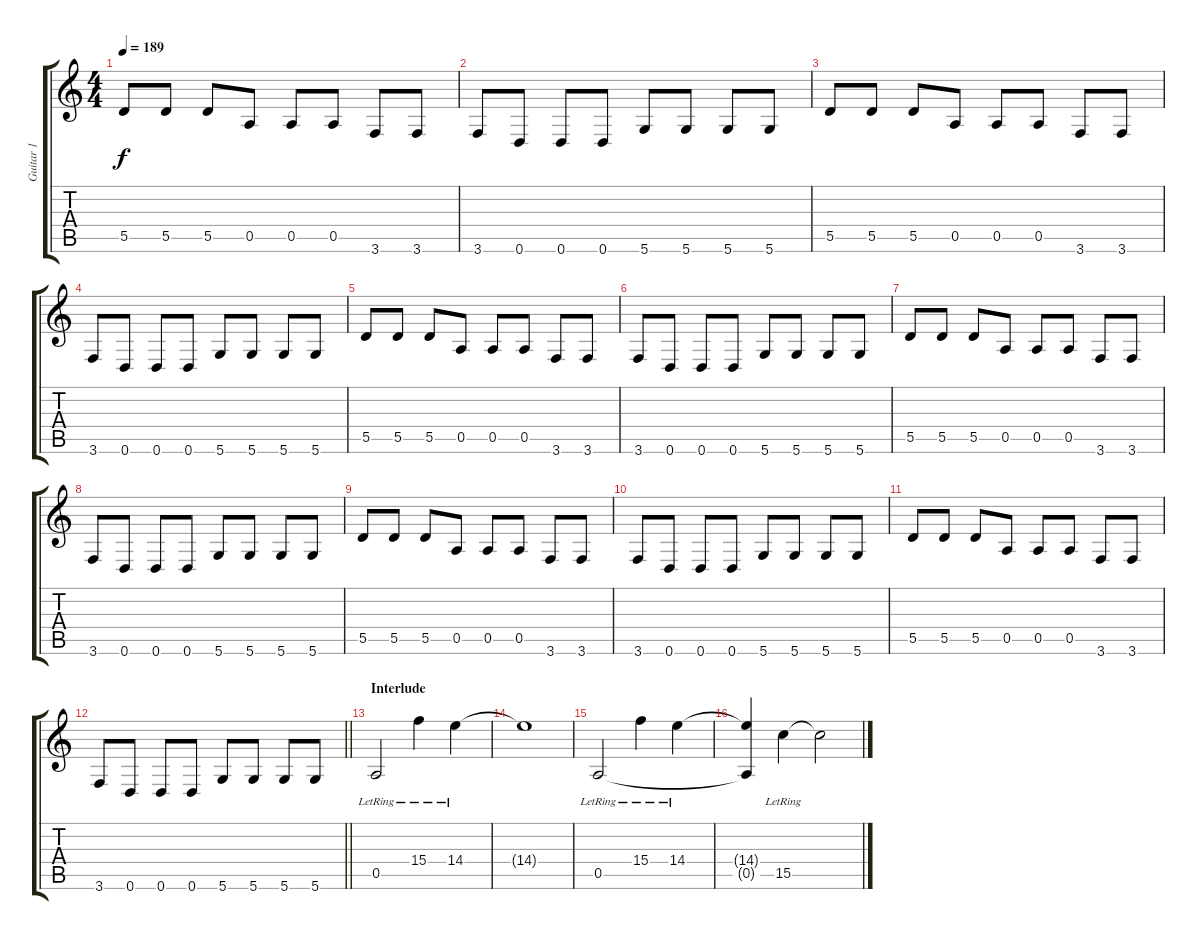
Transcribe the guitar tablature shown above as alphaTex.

\track ("Guitar 1" "Guitar 1") {instrument distortionguitar}
\staff {score tabs}
\tuning (E4 B3 G3 D3 A2 D2) {hide}
\ts (4 4)
\tempo 189
\clef g2
\ks c
5.5.8{dy f} 5.5.8 5.5.8 0.5.8 0.5.8 0.5.8 3.6.8 3.6.8 |
3.6.8 0.6.8 0.6.8 0.6.8 5.6.8 5.6.8 5.6.8 5.6.8 |
5.5.8 5.5.8 5.5.8 0.5.8 0.5.8 0.5.8 3.6.8 3.6.8 |
3.6.8 0.6.8 0.6.8 0.6.8 5.6.8 5.6.8 5.6.8 5.6.8 |
5.5.8 5.5.8 5.5.8 0.5.8 0.5.8 0.5.8 3.6.8 3.6.8 |
3.6.8 0.6.8 0.6.8 0.6.8 5.6.8 5.6.8 5.6.8 5.6.8 |
5.5.8 5.5.8 5.5.8 0.5.8 0.5.8 0.5.8 3.6.8 3.6.8 |
3.6.8 0.6.8 0.6.8 0.6.8 5.6.8 5.6.8 5.6.8 5.6.8 |
5.5.8 5.5.8 5.5.8 0.5.8 0.5.8 0.5.8 3.6.8 3.6.8 |
3.6.8 0.6.8 0.6.8 0.6.8 5.6.8 5.6.8 5.6.8 5.6.8 |
5.5.8 5.5.8 5.5.8 0.5.8 0.5.8 0.5.8 3.6.8 3.6.8 |
\barLineRight lightlight
3.6.8 0.6.8 0.6.8 0.6.8 5.6.8 5.6.8 5.6.8 5.6.8 |
\section ("" "Interlude")
0.5{lr}.2{instrument electricguitarclean} 15.4{lr}.4 14.4{lr}.4 |
14.4{t}.1 |
0.5{lr}.2 15.4{lr}.4 14.4{lr}.4 |
(14.4{t} 0.5{t}).4 15.5{lr}.4 15.5{t}.2
